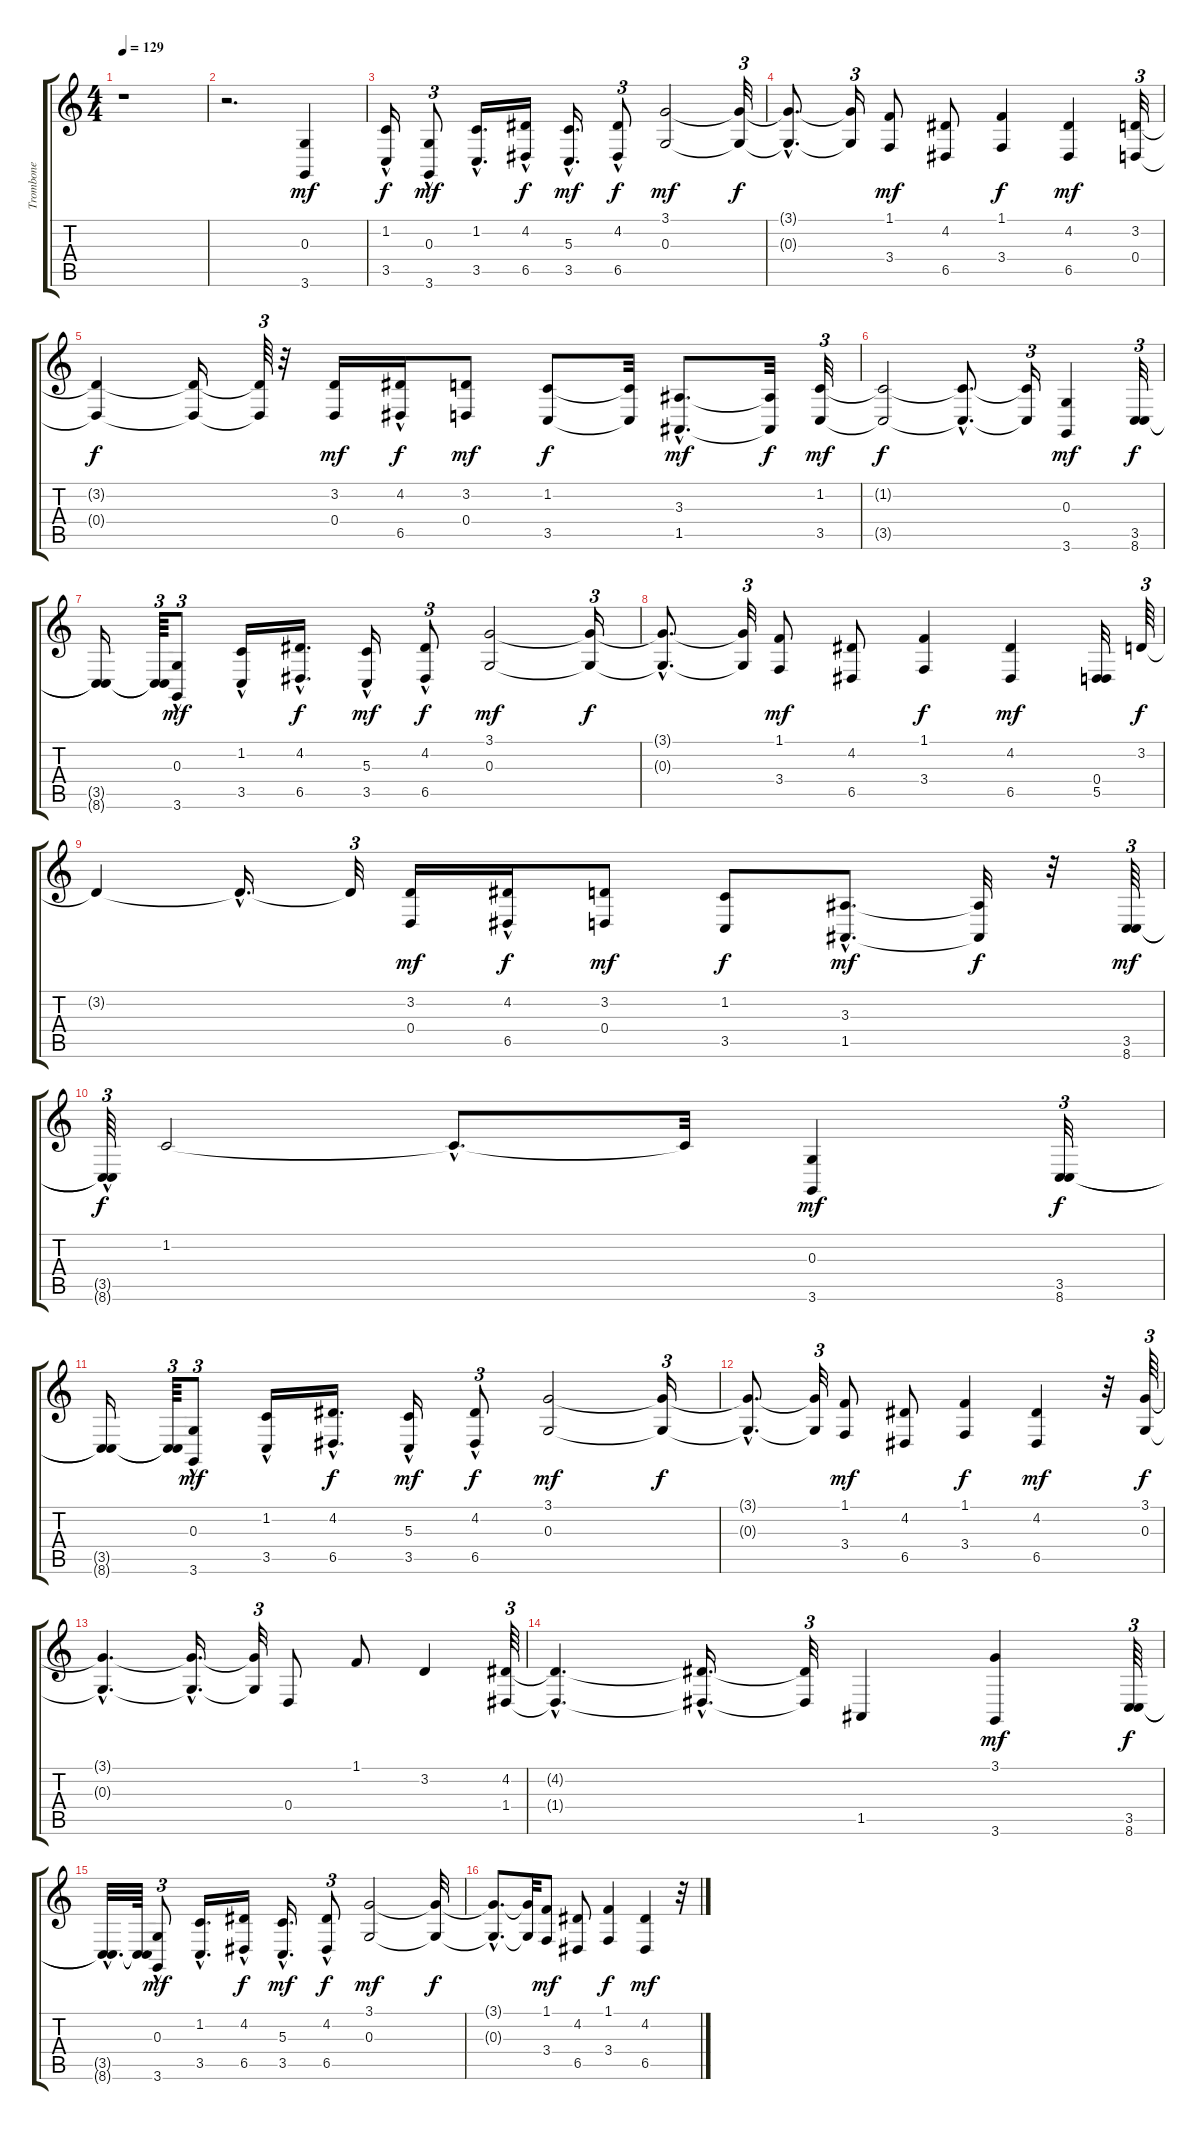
\track ("Trombone" "Trombone") {instrument trombone}
\staff {score tabs}
\tuning (E4 B3 G3 D3 A2 E2) {hide}
\ts (4 4)
\tempo 129
\clef g2
\ks c
r.1{dy mf instrument trombone} |
r.2{d} (0.3 3.6).4 |
(1.2{hac} 3.5{hac}).16{dy f} (0.3{hac} 3.6{hac}).8{tu (3 2) dy mf} (1.2{hac} 3.5{hac}).16{d} (4.2{hac} 6.5{hac}).16{dy f} (5.3{hac} 3.5{hac}).16{d dy mf} (4.2{hac} 6.5{hac}).8{tu (3 2) dy f} (3.1 0.3).2{dy mf} (3.1{t} 0.3{t}).32{tu (3 2) dy f} |
(3.1{hac t} 0.3{hac t}).8{d} (3.1{t} 0.3{t}).16{tu (3 2)} (1.1 3.4).8{dy mf} (4.2 6.5).8 (1.1 3.4).4{dy f} (4.2 6.5).4{dy mf} (3.2 0.4).32{tu (3 2)} |
(3.2{t} 0.4{t}).4{dy f} (3.2{t} 0.4{t}).16 (3.2{t} 0.4{t}).64{tu (3 2)} r.32 (3.2 0.4).16{dy mf} (4.2{hac} 6.5{hac}).16{dy f} (3.2 0.4).8{dy mf} (1.2 3.5).8{dy f} (1.2{t} 3.5{t}).32 (3.3{hac} 1.5{hac}).8{d dy mf} (3.3{t} 1.5{t}).32{dy f} (1.2 3.5).32{tu (3 2) dy mf} |
(1.2{t} 3.5{t}).2{dy f} (1.2{hac t} 3.5{hac t}).8{d} (1.2{t} 3.5{t}).16{tu (3 2)} (0.3 3.6).4{dy mf} (3.5 8.6).32{tu (3 2) dy f} |
(3.5{t} 8.6{t}).16 (3.5{t} 8.6{t}).64{tu (3 2)} (0.3{hac} 3.6{hac}).8{tu (3 2) dy mf} (1.2{hac} 3.5{hac}).16 (4.2{hac} 6.5{hac}).16{d dy f} (5.3{hac} 3.5{hac}).16{dy mf} (4.2{hac} 6.5{hac}).8{tu (3 2) dy f} (3.1 0.3).2{dy mf} (3.1{t} 0.3{t}).16{tu (3 2) dy f} |
(3.1{hac t} 0.3{hac t}).8{d} (3.1{t} 0.3{t}).32{tu (3 2)} (1.1 3.4).8{dy mf} (4.2 6.5).8 (1.1 3.4).4{dy f} (4.2 6.5).4{dy mf} (0.4 5.5).32 3.2.64{tu (3 2) dy f} |
3.2{t}.4 3.2{hac t}.16{d} 3.2{t}.32{tu (3 2)} (3.2 0.4).16{dy mf} (4.2{hac} 6.5{hac}).16{dy f} (3.2 0.4).8{dy mf} (1.2 3.5).8{dy f} (3.3{hac} 1.5{hac}).8{d dy mf} (3.3{t} 1.5{t}).32{dy f} r.32 (3.5 8.6).64{tu (3 2) dy mf} |
(3.5{hac t} 8.6{hac t}).64{tu (3 2) dy f} 1.2.2 1.2{hac t}.8{d} 1.2{t}.32 (0.3 3.6).4{dy mf} (3.5 8.6).32{tu (3 2) dy f} |
(3.5{t} 8.6{t}).16 (3.5{t} 8.6{t}).64{tu (3 2)} (0.3{hac} 3.6{hac}).8{tu (3 2) dy mf} (1.2{hac} 3.5{hac}).16 (4.2{hac} 6.5{hac}).16{d dy f} (5.3{hac} 3.5{hac}).16{dy mf} (4.2{hac} 6.5{hac}).8{tu (3 2) dy f} (3.1 0.3).2{dy mf} (3.1{t} 0.3{t}).16{tu (3 2) dy f} |
(3.1{hac t} 0.3{hac t}).8{d} (3.1{t} 0.3{t}).32{tu (3 2)} (1.1 3.4).8{dy mf} (4.2 6.5).8 (1.1 3.4).4{dy f} (4.2 6.5).4{dy mf} r.32 (3.1 0.3).64{tu (3 2) dy f} |
(3.1{hac t} 0.3{hac t}).4{d} (3.1{hac t} 0.3{hac t}).16{d} (3.1{t} 0.3{t}).32{tu (3 2)} 0.4.8 1.1.8 3.2.4 (4.2 1.4).64{tu (3 2)} |
(4.2{hac t} 1.4{hac t}).4{d} (4.2{hac t} 1.4{hac t}).16{d} (4.2{t} 1.4{t}).32{tu (3 2)} 1.5.4 (3.1 3.6).4{dy mf} (3.5 8.6).64{tu (3 2) dy f} |
(3.5{hac t} 8.6{hac t}).32{d} (3.5{t} 8.6{t}).64 (0.3{hac} 3.6{hac}).8{tu (3 2) dy mf} (1.2{hac} 3.5{hac}).16{d} (4.2{hac} 6.5{hac}).16{dy f} (5.3{hac} 3.5{hac}).16{d dy mf} (4.2{hac} 6.5{hac}).8{tu (3 2) dy f} (3.1 0.3).2{dy mf} (3.1{t} 0.3{t}).32{dy f} |
(3.1{hac t} 0.3{hac t}).8{d} (3.1{t} 0.3{t}).32 (1.1 3.4).8{dy mf} (4.2 6.5).8 (1.1 3.4).4{dy f} (4.2 6.5).4{dy mf} r.32
